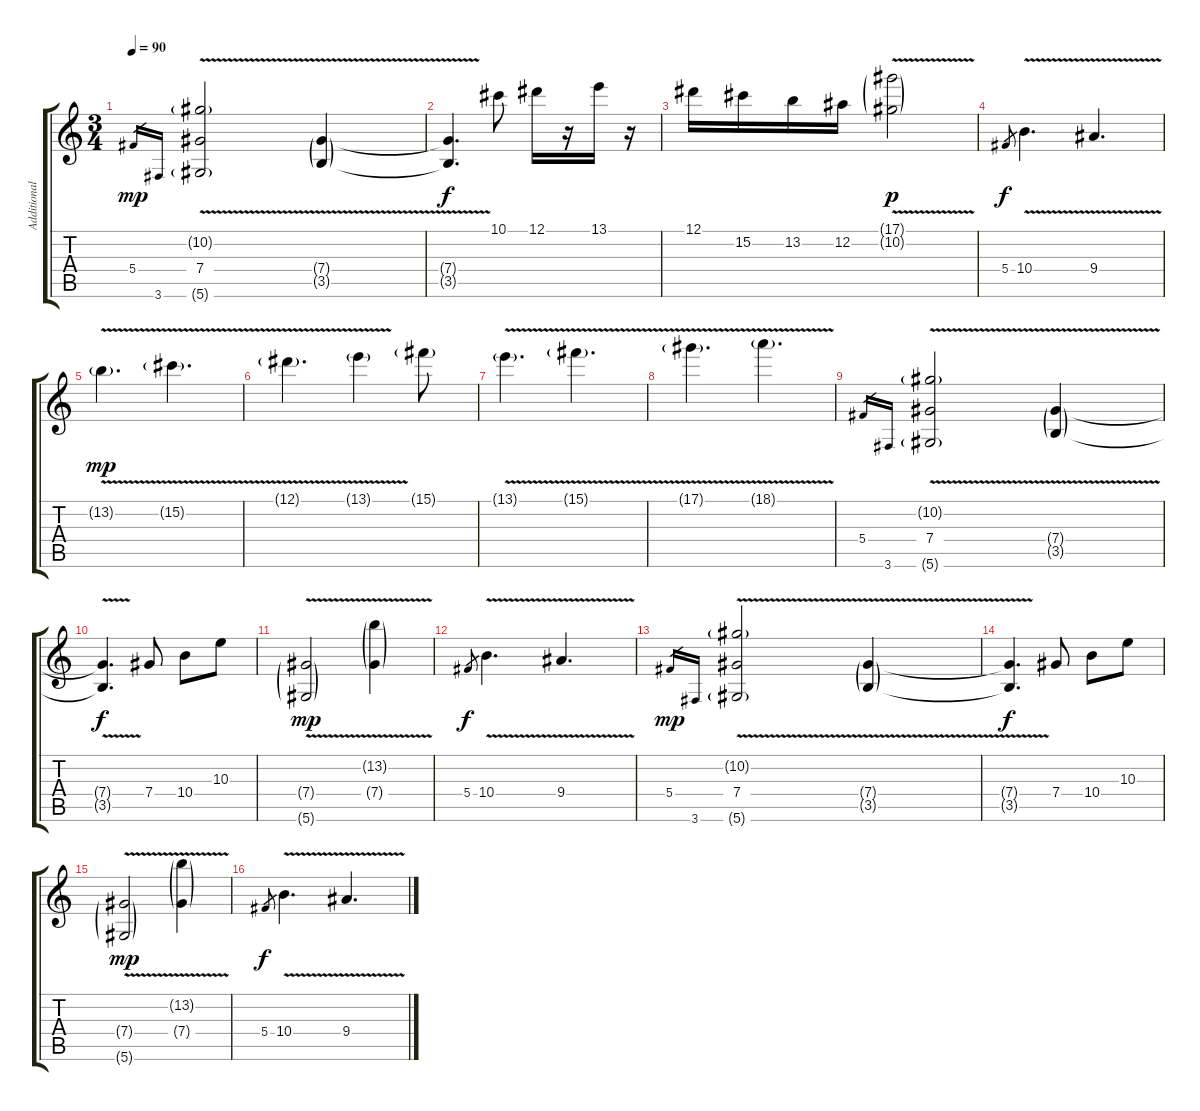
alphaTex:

\track ("Additional Guitars" "Additional") {instrument distortionguitar}
\staff {score tabs}
\tuning (Eb4 Bb3 Gb3 Db3 Ab2 Eb2) {hide}
\ts (3 4)
\tempo 90
\clef g2
\ks c
5.4.16{gr dy mp} 3.6.16{gr} (10.2{v g} 7.4{v} 5.6{v g}).2 (7.4{v g} 3.5{v g}).4 |
(7.4{t} 3.5{t}).4{d dy f} 10.1.8 12.1.16 r.16 13.1.16 r.16 |
12.1.16 15.2.16 13.2.16 12.2.16 (17.1{v g} 10.2{v g}).2{dy p} |
5.4.8{gr dy f} 10.4{v}.4{d} 9.4{v}.4{d} |
13.2{v g}.4{d dy mp} 15.2{v g}.4{d} |
12.1{v g}.4{d volume 12} 13.1{v g}.4{volume 11} 15.1{g}.8 |
13.1{v g}.4{d volume 10} 15.1{v g}.4{d volume 9} |
17.1{v g}.4{d volume 8} 18.1{v g}.4{d volume 7} |
5.4.16{gr} 3.6.16{gr} (10.2{v g} 7.4{v} 5.6{v g}).2{volume 4} (7.4{v g} 3.5{v g}).4 |
(7.4{t} 3.5{t}).4{d dy f volume 3} 7.4.8 10.4.8 10.3.8 |
(7.4{v g} 5.6{v g}).2{dy mp volume 2} (13.2{v g} 7.4{v g}).4{volume 1} |
5.4.8{gr dy f} 10.4{v}.4{d volume 0} 9.4{v}.4{d} |
5.4.16{gr dy mp} 3.6.16{gr} (10.2{v g} 7.4{v} 5.6{v g}).2 (7.4{v g} 3.5{v g}).4 |
(7.4{t} 3.5{t}).4{d dy f} 7.4.8 10.4.8 10.3.8 |
(7.4{v g} 5.6{v g}).2{dy mp} (13.2{v g} 7.4{v g}).4 |
5.4.8{gr dy f} 10.4{v}.4{d} 9.4{v}.4{d}
